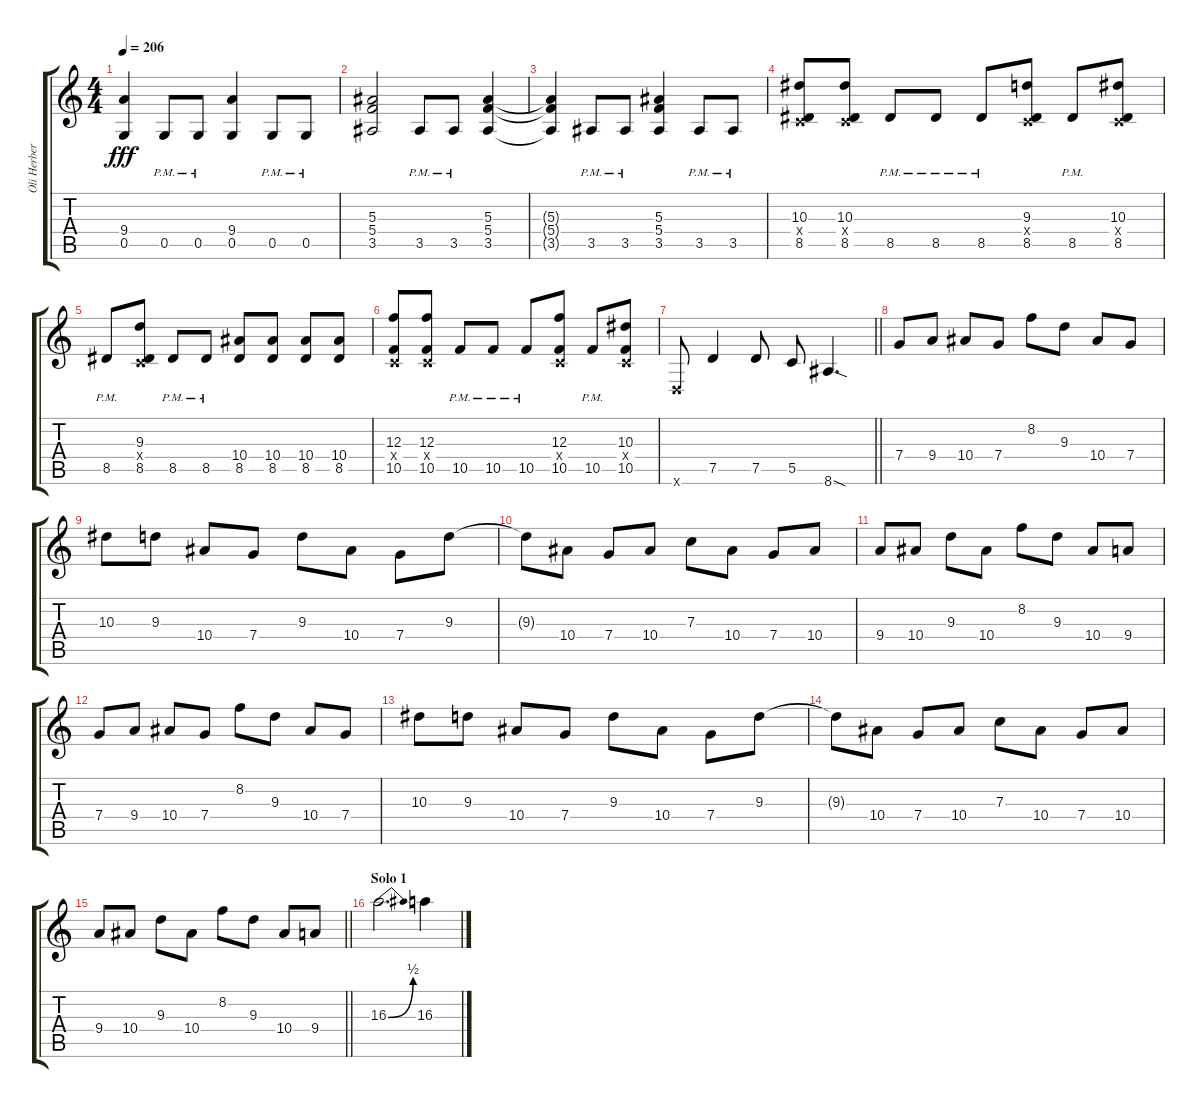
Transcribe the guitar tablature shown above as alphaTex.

\track ("Oli Herbert" "Oli Herber") {instrument overdrivenguitar}
\staff {score tabs}
\tuning (D4 A3 F3 C3 G2 D2) {hide}
\ts (4 4)
\tempo 206
\clef g2
\ks c
(9.4{t} 0.5{t}).4{dy fff} 0.5{pm}.8 0.5{pm}.8 (9.4 0.5).4 0.5{pm}.8 0.5{pm}.8 |
(5.3 5.4 3.5).2 3.5{pm}.8 3.5{pm}.8 (5.3 5.4 3.5).4 |
(5.3{t} 5.4{t} 3.5{t}).4 3.5{pm}.8 3.5{pm}.8 (5.3 5.4 3.5).4 3.5{pm}.8 3.5{pm}.8 |
(10.3 0.4{x} 8.5).8 (10.3 0.4{x} 8.5).8 8.5{pm}.8 8.5{pm}.8 8.5{pm}.8 (9.3 0.4{x} 8.5).8 8.5{pm}.8 (10.3 0.4{x} 8.5).8 |
8.5{pm}.8 (9.3 0.4{x} 8.5).8 8.5{pm}.8 8.5{pm}.8 (10.4 8.5).8 (10.4 8.5).8 (10.4 8.5).8 (10.4 8.5).8 |
(12.3 0.4{x} 10.5).8 (12.3 0.4{x} 10.5).8 10.5{pm}.8 10.5{pm}.8 10.5{pm}.8 (12.3 0.4{x} 10.5).8 10.5{pm}.8 (10.3 0.4{x} 10.5).8 |
\barLineRight lightlight
0.6{x}.8 7.5.4 7.5.8 5.5.8 8.6{sod}.4{d} |
7.4.8 9.4.8 10.4.8 7.4.8 8.2.8 9.3.8 10.4.8 7.4.8 |
10.3.8 9.3.8 10.4.8 7.4.8 9.3.8 10.4.8 7.4.8 9.3.8 |
9.3{t}.8 10.4.8 7.4.8 10.4.8 7.3.8 10.4.8 7.4.8 10.4.8 |
9.4.8 10.4.8 9.3.8 10.4.8 8.2.8 9.3.8 10.4.8 9.4.8 |
7.4.8 9.4.8 10.4.8 7.4.8 8.2.8 9.3.8 10.4.8 7.4.8 |
10.3.8 9.3.8 10.4.8 7.4.8 9.3.8 10.4.8 7.4.8 9.3.8 |
9.3{t}.8 10.4.8 7.4.8 10.4.8 7.3.8 10.4.8 7.4.8 10.4.8 |
\barLineRight lightlight
9.4.8 10.4.8 9.3.8 10.4.8 8.2.8 9.3.8 10.4.8 9.4.8 |
\section ("" "Solo 1")
16.3{be (bend 0 0 60 2)}.2{d volume 16 balance 8} 16.3.4
